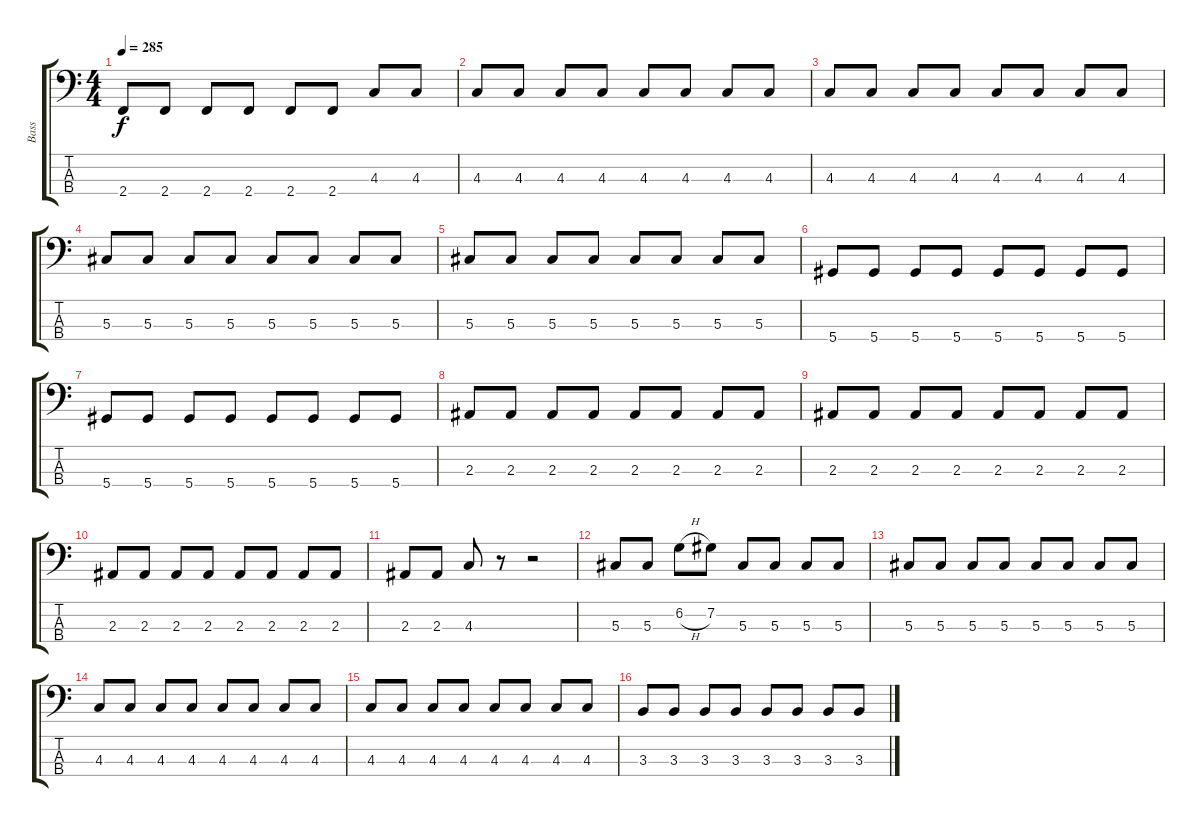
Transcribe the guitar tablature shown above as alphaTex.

\track ("Bass" "Bass") {instrument electricbassfinger}
\staff {score tabs}
\tuning (Gb2 Db2 Ab1 Eb1) {hide}
\ts (4 4)
\tempo 285
\clef f4
\ks c
2.4.8{dy f} 2.4.8 2.4.8 2.4.8 2.4.8 2.4.8 4.3.8 4.3.8 |
4.3.8 4.3.8 4.3.8 4.3.8 4.3.8 4.3.8 4.3.8 4.3.8 |
4.3.8 4.3.8 4.3.8 4.3.8 4.3.8 4.3.8 4.3.8 4.3.8 |
5.3.8 5.3.8 5.3.8 5.3.8 5.3.8 5.3.8 5.3.8 5.3.8 |
5.3.8 5.3.8 5.3.8 5.3.8 5.3.8 5.3.8 5.3.8 5.3.8 |
5.4.8 5.4.8 5.4.8 5.4.8 5.4.8 5.4.8 5.4.8 5.4.8 |
5.4.8 5.4.8 5.4.8 5.4.8 5.4.8 5.4.8 5.4.8 5.4.8 |
2.3.8 2.3.8 2.3.8 2.3.8 2.3.8 2.3.8 2.3.8 2.3.8 |
2.3.8 2.3.8 2.3.8 2.3.8 2.3.8 2.3.8 2.3.8 2.3.8 |
2.3.8 2.3.8 2.3.8 2.3.8 2.3.8 2.3.8 2.3.8 2.3.8 |
2.3.8 2.3.8 4.3.8 r.8 r.2 |
5.3.8 5.3.8 6.2{h}.8 7.2.8 5.3.8 5.3.8 5.3.8 5.3.8 |
5.3.8 5.3.8 5.3.8 5.3.8 5.3.8 5.3.8 5.3.8 5.3.8 |
4.3.8 4.3.8 4.3.8 4.3.8 4.3.8 4.3.8 4.3.8 4.3.8 |
4.3.8 4.3.8 4.3.8 4.3.8 4.3.8 4.3.8 4.3.8 4.3.8 |
3.3.8 3.3.8 3.3.8 3.3.8 3.3.8 3.3.8 3.3.8 3.3.8
